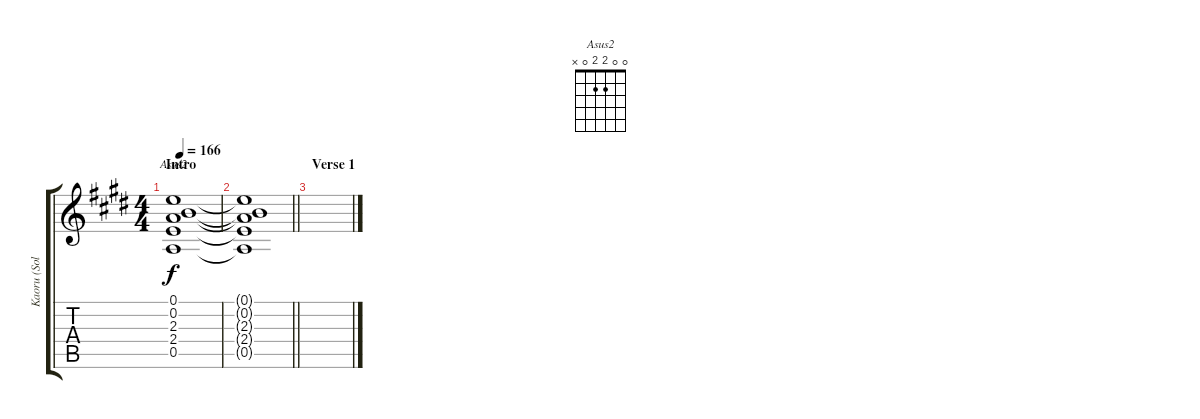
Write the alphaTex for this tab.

\track ("Kaoru (Solo)" "Kaoru (Sol") {instrument distortionguitar}
\staff {score tabs}
\tuning (E4 B3 G3 D3 A2 E2) {hide}
\chord ("Asus2" 0 0 2 2 0 x)
\ts (4 4)
\section ("" "Intro")
\tempo 166
\tempo 83
\tempo 166
\clef g2
\ks e
(0.1 0.2 2.3 2.4 0.5).1{ch "Asus2" dy f instrument pad2warm} |
\barLineRight lightlight
(0.1{t} 0.2{t} 2.3{t} 2.4{t} 0.5{t}).1 |
\section ("" "Verse 1")
